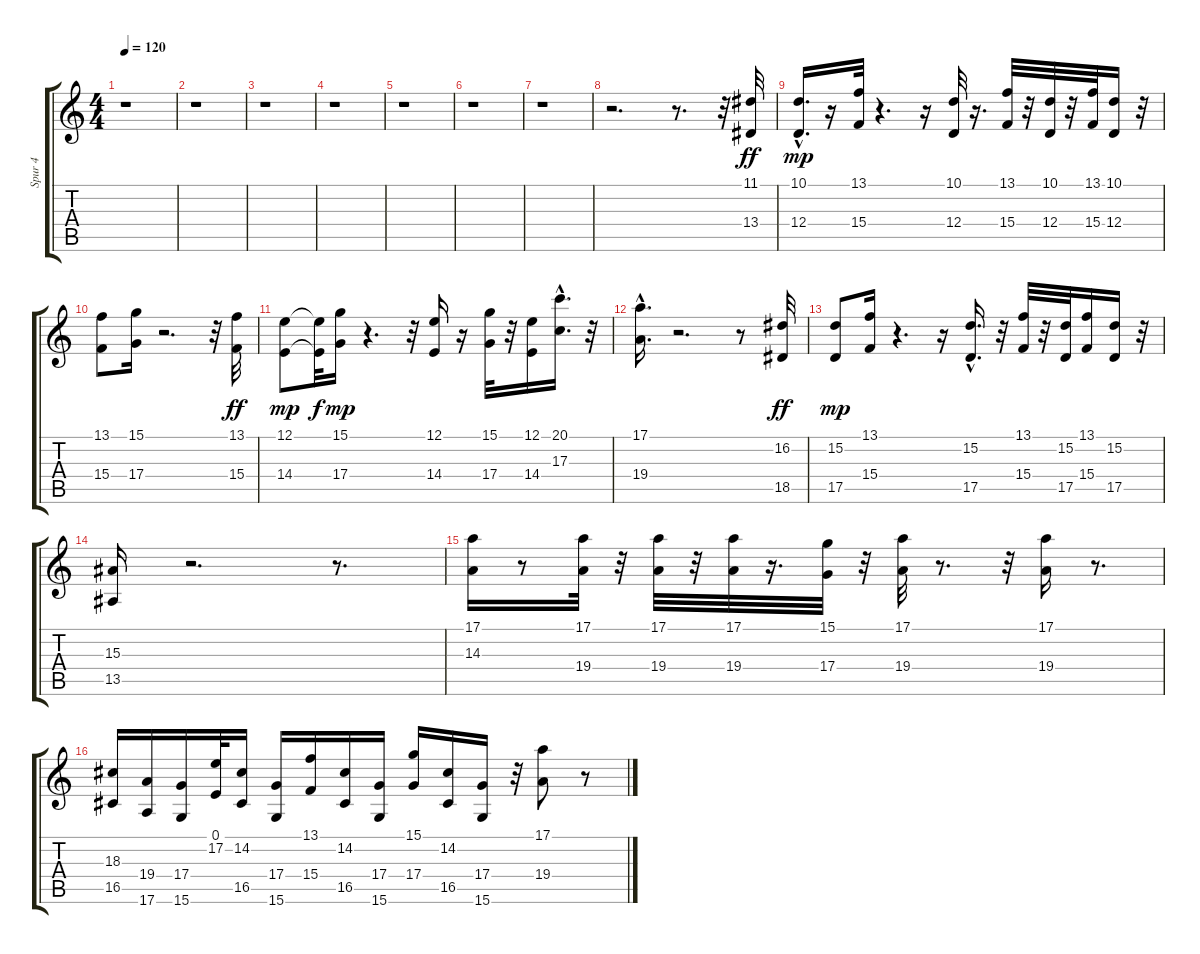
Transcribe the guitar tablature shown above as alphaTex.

\track ("Spur 4" "Spur 4") {instrument whistle}
\staff {score tabs}
\tuning (E4 B3 G3 D3 A2 E2) {hide}
\ts (4 4)
\tempo 120
\clef g2
\ks c
r.1{dy mp} |
r.1 |
r.1 |
r.1 |
r.1 |
r.1 |
r.1 |
r.2{d} r.8{d} r.32 (11.1 13.4).32{dy ff} |
(10.1{hac} 12.4{hac}).16{d dy mp} r.16 (13.1 15.4).32 r.4{d} r.16 (10.1 12.4).32 r.16{d} (13.1 15.4).32 r.32 (10.1 12.4).32 r.32 (13.1 15.4).32 (10.1 12.4).16 r.32 |
(13.1 15.4).8 (15.1 17.4).16 r.2{d} r.32 (13.1 15.4).32{dy ff} |
(12.1 14.4).8{dy mp} (12.1{t} 14.4{t}).32{dy f} (15.1 17.4).16{dy mp} r.4{d} r.32 (12.1 14.4).16 r.16 (15.1 17.4).32 r.32 (12.1 14.4).16 (20.1{hac} 17.3{hac}).16{d} r.32 |
(17.1{hac} 19.4{hac}).16{d} r.2{d} r.8 (16.2 18.5).32{dy ff} |
(15.2 17.5).8{dy mp} (13.1 15.4).16 r.4{d} r.16 (15.2{hac} 17.5{hac}).16{d} r.32 (13.1 15.4).32 r.32 (15.2 17.5).32 (13.1 15.4).16 (15.2 17.5).16 r.32 |
(15.3 13.5).16 r.2{d} r.8{d} |
(17.1 14.3).16 r.8 (17.1 19.4).32 r.32 (17.1 19.4).32 r.32 (17.1 19.4).32 r.16{d} (15.1 17.4).32 r.32 (17.1 19.4).32 r.8{d} r.32 (17.1 19.4).16 r.8{d} |
(18.3 16.5).16 (19.4 17.6).16 (17.4 15.6).16 (0.1 17.2).32 (14.2 16.5).16 (17.4 15.6).16 (13.1 15.4).16 (14.2 16.5).16 (17.4 15.6).16 (15.1 17.4).16 (14.2 16.5).16 (17.4 15.6).16 r.32 (17.1 19.4).8 r.8
